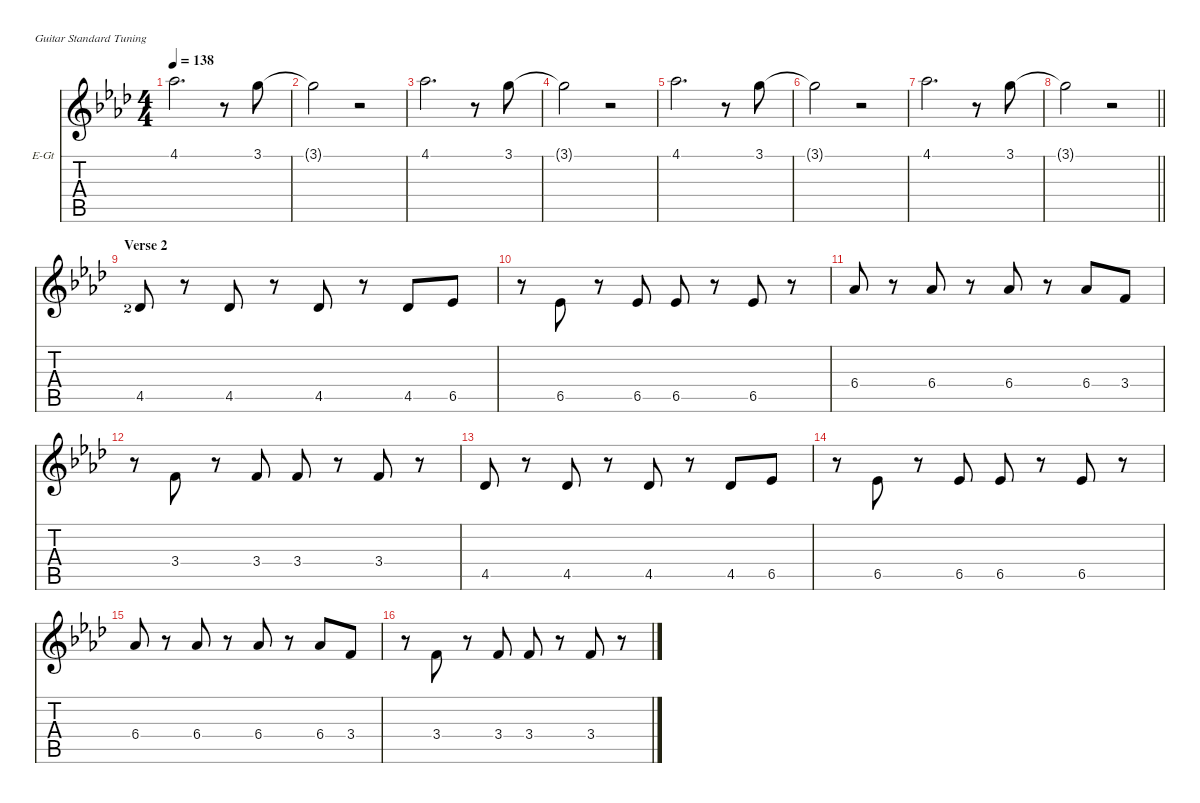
\defaultSystemsLayout 4
\hideDynamics
\bracketExtendMode nobrackets
\firstSystemTrackNameOrientation horizontal
\otherSystemsTrackNameOrientation horizontal
\track ("intermediate rhythm 06 UNUSED" "E-Gt") {instrument electricguitarclean}
\staff {score tabs}
\tuning (E4 B3 G3 D3 A2 E2)
\ts (4 4)
\tempo 138
\clef g2
\ks ab
4.1{acc b}.2{d dy mf beam Down} r.8{beam Down} 3.1{acc forcenatural}.8{beam Down} |
3.1{t acc forcenatural}.2{beam Down} r.2{beam Down} |
4.1{acc b}.2{d beam Down} r.8{beam Down} 3.1{acc forcenatural}.8{beam Down} |
3.1{t acc forcenatural}.2{beam Down} r.2{beam Down} |
4.1{acc b}.2{d beam Down} r.8{beam Down} 3.1{acc forcenatural}.8{beam Down} |
3.1{t acc forcenatural}.2{beam Down} r.2{beam Down} |
4.1{acc b}.2{d beam Down} r.8{beam Down} 3.1{acc forcenatural}.8{beam Down} |
\barLineRight lightlight
3.1{t acc forcenatural}.2{beam Down} r.2{beam Down} |
\section ("" "Verse 2")
4.5{lf 3 acc b}.8{beam Up} r.8{beam Up} 4.5{acc b}.8{beam Up} r.8{beam Up} 4.5{acc b}.8{beam Up} r.8{beam Up} 4.5{acc b}.8{beam Up} 6.5{acc b}.8{beam Up} |
r.8{beam Down} 6.5{acc b}.8{beam Up} r.8{beam Up} 6.5{acc b}.8{beam Up} 6.5{acc b}.8{beam Up} r.8{beam Up} 6.5{acc b}.8{beam Up} r.8{beam Up} |
6.4{acc b}.8{beam Up} r.8{beam Up} 6.4{acc b}.8{beam Up} r.8{beam Up} 6.4{acc b}.8{beam Up} r.8{beam Up} 6.4{acc b}.8{beam Up} 3.4{acc forcenatural}.8{beam Up} |
r.8{beam Down} 3.4{acc forcenatural}.8{beam Up} r.8{beam Up} 3.4{acc forcenatural}.8{beam Up} 3.4{acc forcenatural}.8{beam Up} r.8{beam Up} 3.4{acc forcenatural}.8{beam Up} r.8{beam Up} |
4.5{acc b}.8{beam Up} r.8{beam Up} 4.5{acc b}.8{beam Up} r.8{beam Up} 4.5{acc b}.8{beam Up} r.8{beam Up} 4.5{acc b}.8{beam Up} 6.5{acc b}.8{beam Up} |
r.8{beam Down} 6.5{acc b}.8{beam Up} r.8{beam Up} 6.5{acc b}.8{beam Up} 6.5{acc b}.8{beam Up} r.8{beam Up} 6.5{acc b}.8{beam Up} r.8{beam Up} |
6.4{acc b}.8{beam Up} r.8{beam Up} 6.4{acc b}.8{beam Up} r.8{beam Up} 6.4{acc b}.8{beam Up} r.8{beam Up} 6.4{acc b}.8{beam Up} 3.4{acc forcenatural}.8{beam Up} |
r.8{beam Down} 3.4{acc forcenatural}.8{beam Up} r.8{beam Up} 3.4{acc forcenatural}.8{beam Up} 3.4{acc forcenatural}.8{beam Up} r.8{beam Up} 3.4{acc forcenatural}.8{beam Up} r.8{beam Up}
